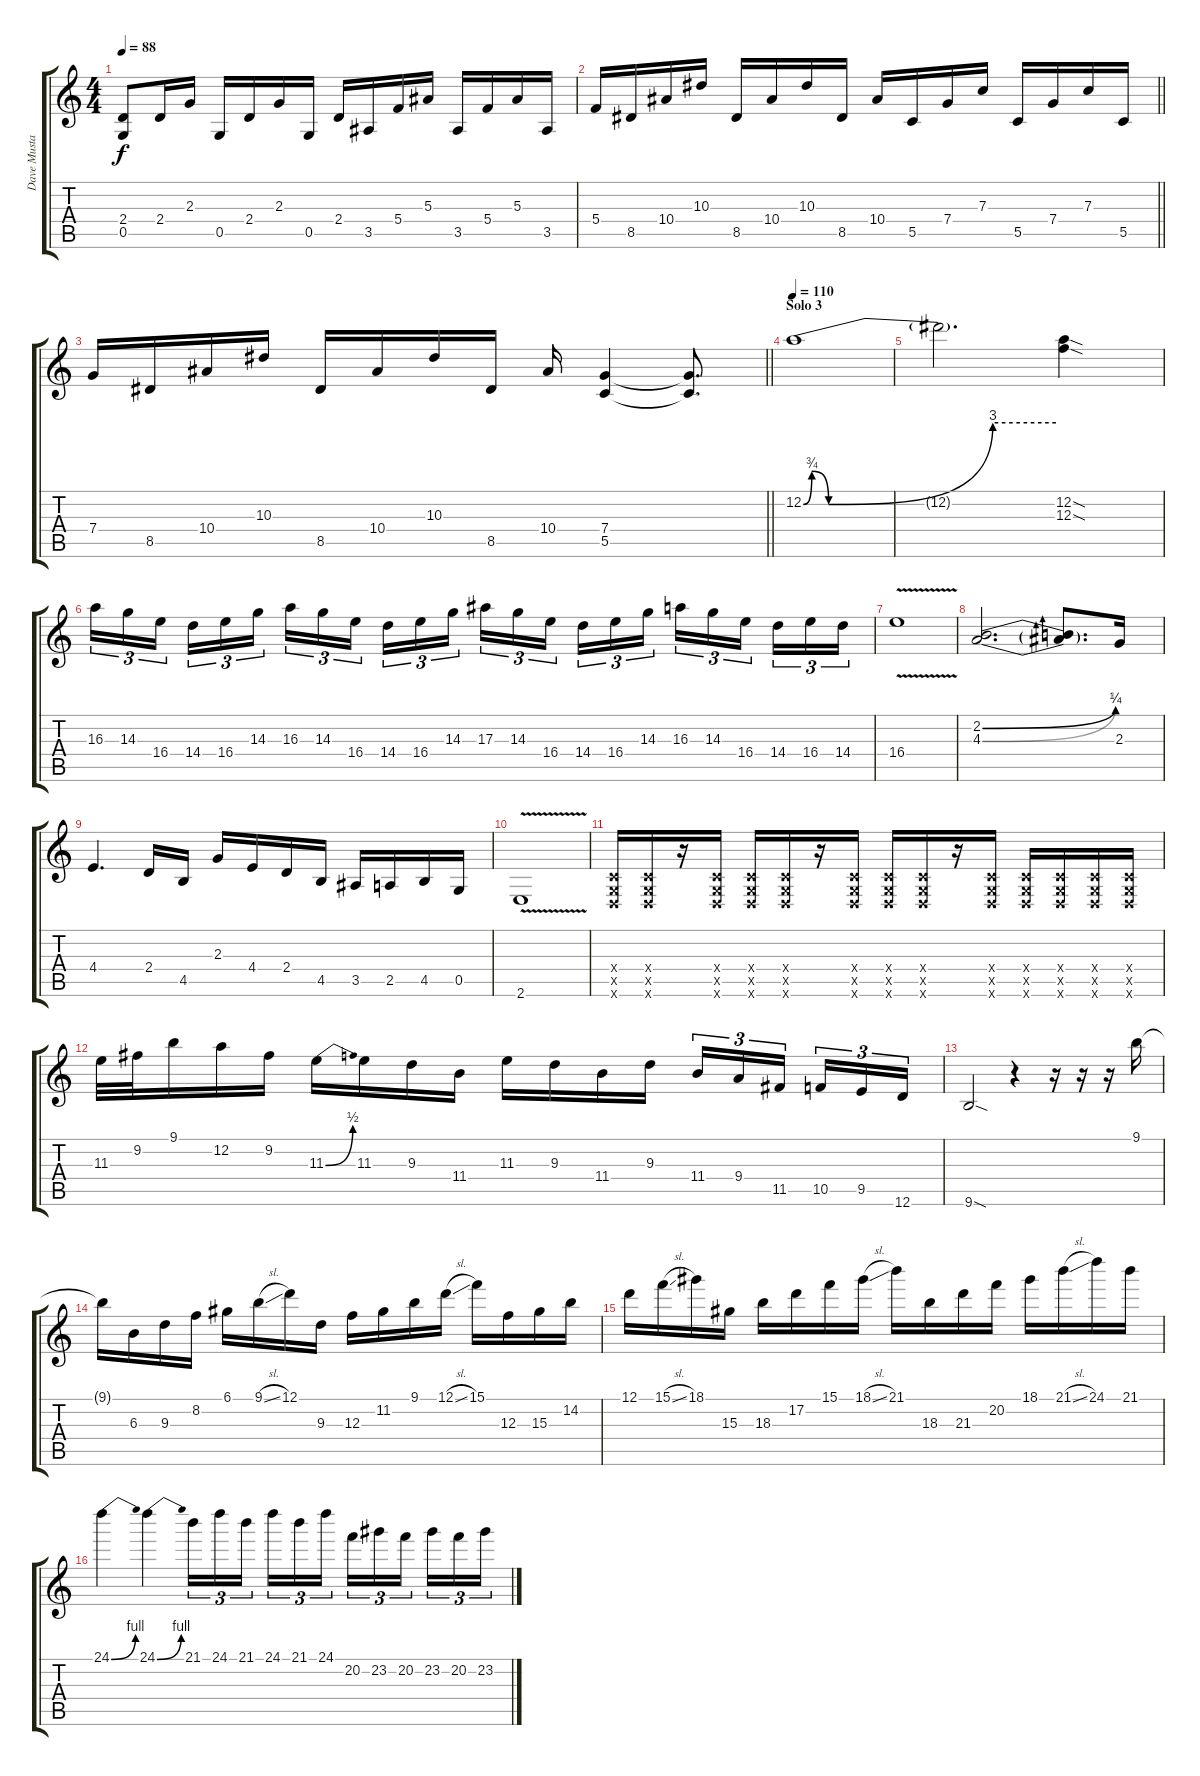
\track ("Dave Mustaine" "Dave Musta") {instrument distortionguitar}
\staff {score tabs}
\tuning (D4 A3 F3 C3 G2 D2) {hide}
\ts (4 4)
\tempo 88
\clef g2
\ks c
(2.4 0.5).8{dy f} 2.4.16 2.3.16 0.5.16 2.4.16 2.3.16 0.5.16 2.4.16 3.5.16 5.4.16 5.3.16 3.5.16 5.4.16 5.3.16 3.5.16 |
\barLineRight lightlight
5.4.16 8.5.16 10.4.16 10.3.16 8.5.16 10.4.16 10.3.16 8.5.16 10.4.16 5.5.16 7.4.16 7.3.16 5.5.16 7.4.16 7.3.16 5.5.16 |
\barLineRight lightlight
7.4.16 8.5.16 10.4.16 10.3.16 8.5.16 10.4.16 10.3.16 8.5.16 10.4.16 (7.4 5.5).4 (7.4{t} 5.5{t}).8{d} |
\section ("" "Solo 3")
\tempo 110
12.2{be (custom 0 0 2 3 6 0 45 12 48 12 60 12)}.1 |
12.2{t}.2{d} (12.2{sod} 12.3{sod}).4 |
16.3.16{tu (3 2)} 14.3.16{tu (3 2)} 16.4.16{tu (3 2) beam splitsecondary} 14.4.16{tu (3 2)} 16.4.16{tu (3 2)} 14.3.16{tu (3 2)} 16.3.16{tu (3 2)} 14.3.16{tu (3 2)} 16.4.16{tu (3 2) beam splitsecondary} 14.4.16{tu (3 2)} 16.4.16{tu (3 2)} 14.3.16{tu (3 2)} 17.3.16{tu (3 2)} 14.3.16{tu (3 2)} 16.4.16{tu (3 2) beam splitsecondary} 14.4.16{tu (3 2)} 16.4.16{tu (3 2)} 14.3.16{tu (3 2)} 16.3.16{tu (3 2)} 14.3.16{tu (3 2)} 16.4.16{tu (3 2) beam splitsecondary} 14.4.16{tu (3 2)} 16.4.16{tu (3 2)} 14.4.16{tu (3 2)} |
16.4{v}.1 |
(2.2{be (bend 0 0 60 1)} 4.3{be (bend 0 0 60 3)}).2{d} (2.2{t} 4.3{t}).8{d} 2.3.16 |
4.4.4{d} 2.4.16 4.5.16 2.3.16 4.4.16 2.4.16 4.5.16 3.5.16 2.5.16 4.5.16 0.5.16 |
2.6{v}.1 |
(0.4{x} 0.5{x} 0.6{x}).16 (0.4{x} 0.5{x} 0.6{x}).16 r.16 (0.4{x} 0.5{x} 0.6{x}).16 (0.4{x} 0.5{x} 0.6{x}).16 (0.4{x} 0.5{x} 0.6{x}).16 r.16 (0.4{x} 0.5{x} 0.6{x}).16 (0.4{x} 0.5{x} 0.6{x}).16 (0.4{x} 0.5{x} 0.6{x}).16 r.16 (0.4{x} 0.5{x} 0.6{x}).16 (0.4{x} 0.5{x} 0.6{x}).16 (0.4{x} 0.5{x} 0.6{x}).16 (0.4{x} 0.5{x} 0.6{x}).16 (0.4{x} 0.5{x} 0.6{x}).16 |
11.3.32 9.2.32 9.1.16 12.2.16 9.2.16 11.3{be (bend 0 0 60 2)}.16 11.3.16 9.3.16 11.4.16 11.3.16 9.3.16 11.4.16 9.3.16 11.4.16{tu (3 2)} 9.4.16{tu (3 2)} 11.5.16{tu (3 2) beam splitsecondary} 10.5.16{tu (3 2)} 9.5.16{tu (3 2)} 12.6.16{tu (3 2)} |
9.6{sod}.2 r.4 r.16 r.16 r.16 9.1.16 |
9.1{t}.16 6.3.16 9.3.16 8.2.16 6.1.16 9.1{sl}.16 12.1.16 9.3.16 12.3.16 11.2.16 9.1.16 12.1{sl}.16 15.1.16 12.3.16 15.3.16 14.2.16 |
12.1.16 15.1{sl}.16 18.1.16 15.3.16 18.3.16 17.2.16 15.1.16 18.1{sl}.16 21.1.16 18.3.16 21.3.16 20.2.16 18.1.16 21.1{sl}.16 24.1.16 21.1.16 |
24.1{be (bend 0 0 60 4)}.4 24.1{be (bend 0 0 60 4)}.4 21.1.16{tu (3 2)} 24.1.16{tu (3 2)} 21.1.16{tu (3 2) beam splitsecondary} 24.1.16{tu (3 2)} 21.1.16{tu (3 2)} 24.1.16{tu (3 2)} 20.2.16{tu (3 2)} 23.2.16{tu (3 2)} 20.2.16{tu (3 2) beam splitsecondary} 23.2.16{tu (3 2)} 20.2.16{tu (3 2)} 23.2.16{tu (3 2)}
